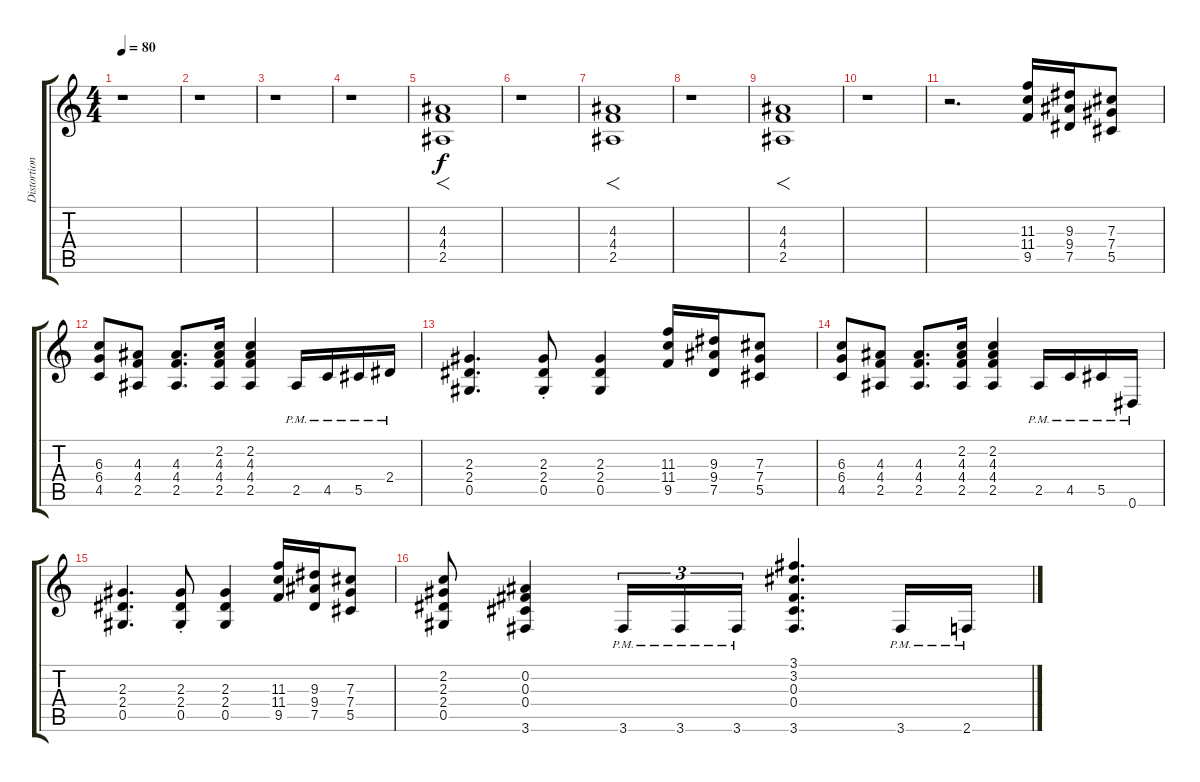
\track ("Distortion Guitar" "Distortion") {instrument distortionguitar}
\staff {score tabs}
\tuning (Eb4 Bb3 Gb3 Db3 Ab2 Eb2) {hide}
\ts (4 4)
\tempo 80
\clef g2
\ks c
r.1{dy f} |
r.1 |
r.1 |
r.1 |
(4.3 4.4 2.5).1{f} |
r.1 |
(4.3 4.4 2.5).1{f} |
r.1 |
(4.3 4.4 2.5).1{f} |
r.1 |
r.2{d} (11.3 11.4 9.5).16 (9.3 9.4 7.5).16 (7.3 7.4 5.5).8 |
(6.3 6.4 4.5).8 (4.3 4.4 2.5).8 (4.3 4.4 2.5).8{d} (2.2 4.3 4.4 2.5).16 (2.2 4.3 4.4 2.5).4 2.5{pm}.16 4.5{pm}.16 5.5{pm}.16 2.4{pm}.16 |
(2.3 2.4 0.5).4{d} (2.3{st} 2.4{st} 0.5{st}).8 (2.3 2.4 0.5).4 (11.3 11.4 9.5).16 (9.3 9.4 7.5).16 (7.3 7.4 5.5).8 |
(6.3 6.4 4.5).8 (4.3 4.4 2.5).8 (4.3 4.4 2.5).8{d} (2.2 4.3 4.4 2.5).16 (2.2 4.3 4.4 2.5).4 2.5{pm}.16 4.5{pm}.16 5.5{pm}.16 0.6{pm}.16 |
(2.3 2.4 0.5).4{d} (2.3{st} 2.4{st} 0.5{st}).8 (2.3 2.4 0.5).4 (11.3 11.4 9.5).16 (9.3 9.4 7.5).16 (7.3 7.4 5.5).8 |
(2.2 2.3 2.4 0.5).8 (0.2 0.3 0.4 3.6).4 3.6{pm}.16{tu (3 2)} 3.6{pm}.16{tu (3 2)} 3.6{pm}.16{tu (3 2)} (3.1 3.2 0.3 0.4 3.6).4{d} 3.6{pm}.16 2.6{pm}.16
